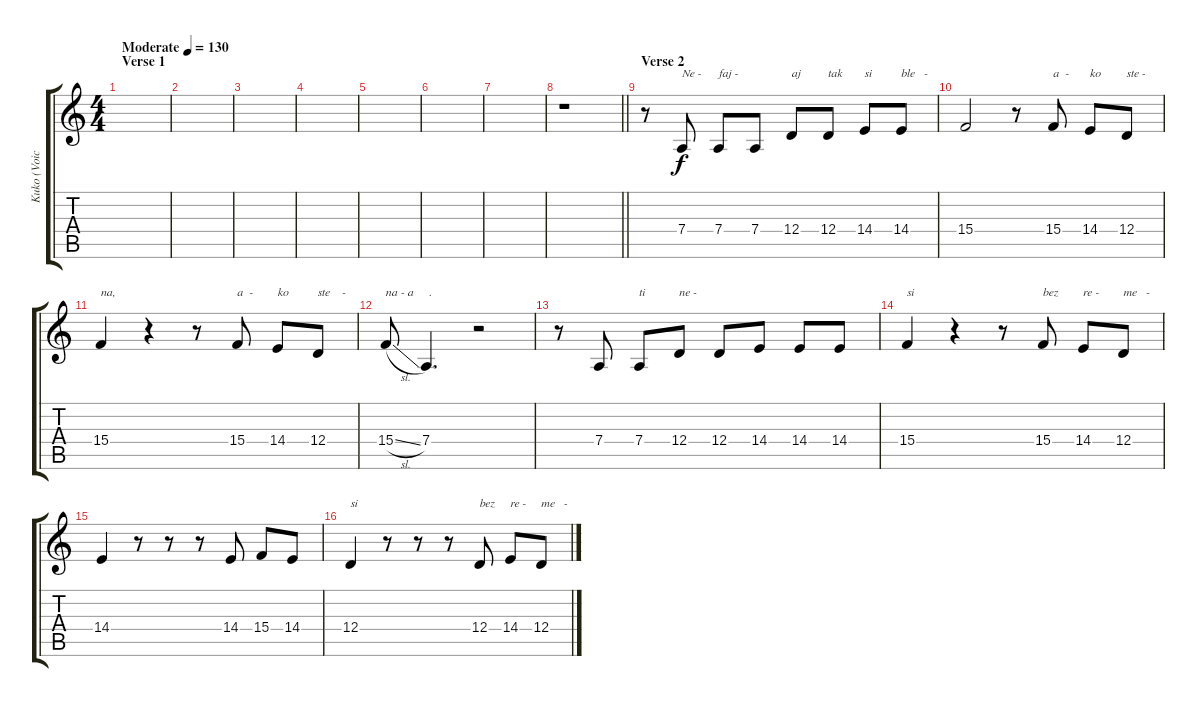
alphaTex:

\track ("Kuko (Voice 2 = Tato)" "Kuko (Voic") {instrument tenorsax}
\staff {score tabs}
\tuning (E4 B3 G3 D3 A2 E2) {hide}
\ts (4 4)
\section ("" "Verse 1")
\tempo (130 "Moderate")
\clef g2
\ks c
|
|
|
|
|
|
|
\barLineRight lightlight
r.1 |
\section ("" "Verse 2")
r.8 7.4.8{txt "Ne - "} 7.4.8{txt "faj - "} 7.4.8{txt ""} 12.4.8{txt "aj"} 12.4.8{txt "tak"} 14.4.8{txt "si"} 14.4.8{txt "ble   -"} |
15.4.2{txt ""} r.8 15.4.8{txt "a  -"} 14.4.8{txt "ko"} 12.4.8{txt "ste -"} |
15.4.4{txt "na,"} r.4 r.8 15.4.8{txt "a  -"} 14.4.8{txt "ko"} 12.4.8{txt "ste    -"} |
15.4{sl}.8{txt "na - a"} 7.4.4{d txt " ."} r.2 |
r.8 7.4.8{txt ""} 7.4.8{txt "ti"} 12.4.8{txt "ne -"} 12.4.8{txt ""} 14.4.8{txt ""} 14.4.8{txt ""} 14.4.8{txt ""} |
15.4.4{txt "si"} r.4 r.8 15.4.8{txt "bez"} 14.4.8{txt "re -"} 12.4.8{txt "me   -"} |
14.4.4{txt ""} r.8 r.8 r.8 14.4.8{txt ""} 15.4.8{txt ""} 14.4.8{txt ""} |
12.4.4{txt "si"} r.8 r.8 r.8 12.4.8{txt "bez"} 14.4.8{txt "re -"} 12.4.8{txt "me   - "}
